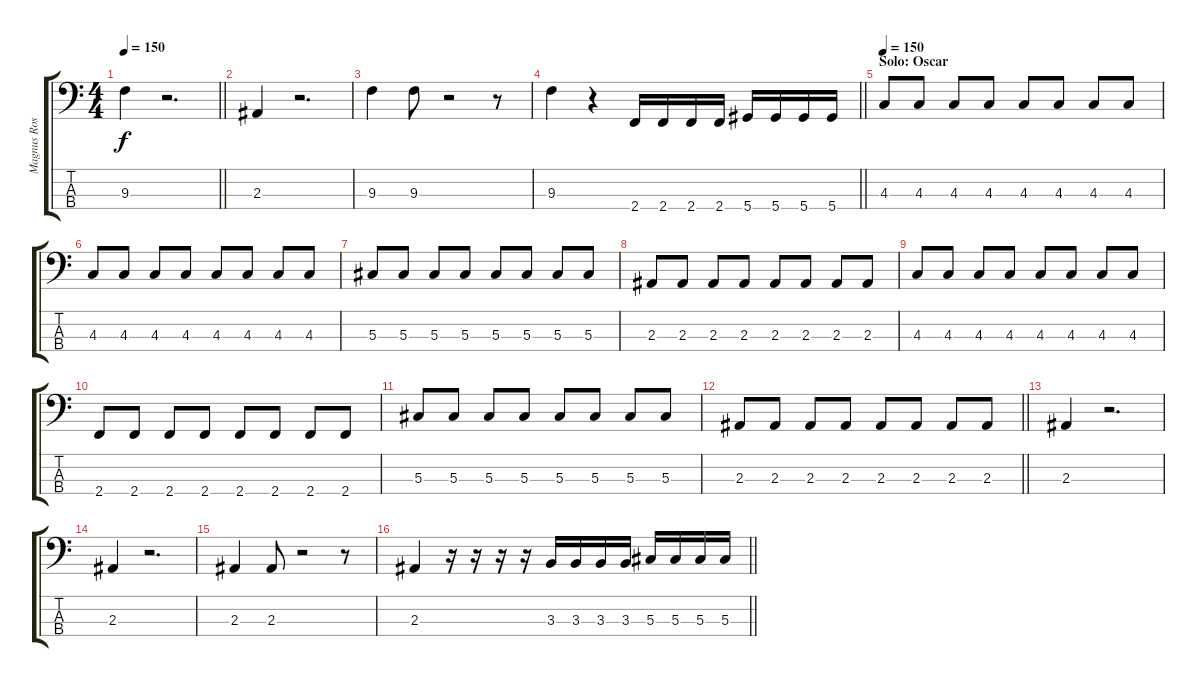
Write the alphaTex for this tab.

\track ("Magnus Rosén" "Magnus Ros") {instrument electricbassfinger}
\staff {score tabs}
\tuning (Gb2 Db2 Ab1 Eb1) {hide}
\ts (4 4)
\tempo 150
\clef f4
\barLineRight lightlight
\ks c
9.3.4{dy f} r.2{d} |
2.3.4 r.2{d} |
9.3.4 9.3.8 r.2 r.8 |
\barLineRight lightlight
9.3.4 r.4 2.4.16 2.4.16 2.4.16 2.4.16 5.4.16 5.4.16 5.4.16 5.4.16 |
\section ("" "Solo: Oscar")
\tempo 150
4.3.8 4.3.8 4.3.8 4.3.8 4.3.8 4.3.8 4.3.8 4.3.8 |
4.3.8 4.3.8 4.3.8 4.3.8 4.3.8 4.3.8 4.3.8 4.3.8 |
5.3.8 5.3.8 5.3.8 5.3.8 5.3.8 5.3.8 5.3.8 5.3.8 |
2.3.8 2.3.8 2.3.8 2.3.8 2.3.8 2.3.8 2.3.8 2.3.8 |
4.3.8 4.3.8 4.3.8 4.3.8 4.3.8 4.3.8 4.3.8 4.3.8 |
2.4.8 2.4.8 2.4.8 2.4.8 2.4.8 2.4.8 2.4.8 2.4.8 |
5.3.8 5.3.8 5.3.8 5.3.8 5.3.8 5.3.8 5.3.8 5.3.8 |
\barLineRight lightlight
2.3.8 2.3.8 2.3.8 2.3.8 2.3.8 2.3.8 2.3.8 2.3.8 |
2.3.4 r.2{d} |
2.3.4 r.2{d} |
2.3.4 2.3.8 r.2 r.8 |
\barLineRight lightlight
2.3.4 r.16 r.16 r.16 r.16 3.3.16 3.3.16 3.3.16 3.3.16 5.3.16 5.3.16 5.3.16 5.3.16
